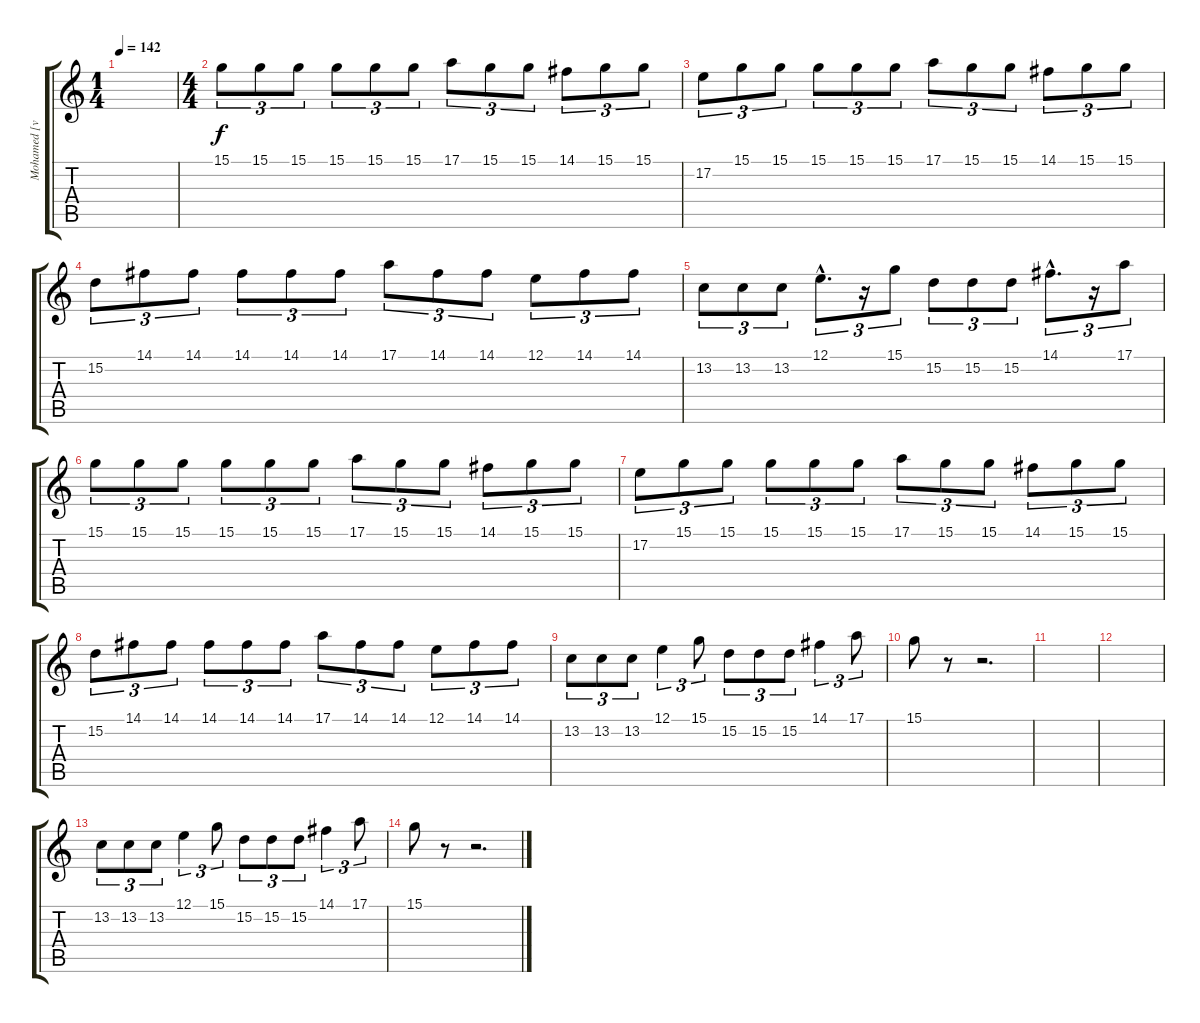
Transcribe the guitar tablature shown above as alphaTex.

\track ("Mohamed [violin]" "Mohamed [v") {instrument violin}
\staff {score tabs}
\tuning (E4 B3 G3 D3 A2 E2) {hide}
\ts (1 4)
\tempo 142
\clef g2
\ks c
|
\ts (4 4)
15.1.8{tu (3 2)} 15.1.8{tu (3 2)} 15.1.8{tu (3 2)} 15.1.8{tu (3 2)} 15.1.8{tu (3 2)} 15.1.8{tu (3 2)} 17.1.8{tu (3 2)} 15.1.8{tu (3 2)} 15.1.8{tu (3 2)} 14.1.8{tu (3 2)} 15.1.8{tu (3 2)} 15.1.8{tu (3 2)} |
17.2.8{tu (3 2)} 15.1.8{tu (3 2)} 15.1.8{tu (3 2)} 15.1.8{tu (3 2)} 15.1.8{tu (3 2)} 15.1.8{tu (3 2)} 17.1.8{tu (3 2)} 15.1.8{tu (3 2)} 15.1.8{tu (3 2)} 14.1.8{tu (3 2)} 15.1.8{tu (3 2)} 15.1.8{tu (3 2)} |
15.2.8{tu (3 2)} 14.1.8{tu (3 2)} 14.1.8{tu (3 2)} 14.1.8{tu (3 2)} 14.1.8{tu (3 2)} 14.1.8{tu (3 2)} 17.1.8{tu (3 2)} 14.1.8{tu (3 2)} 14.1.8{tu (3 2)} 12.1.8{tu (3 2)} 14.1.8{tu (3 2)} 14.1.8{tu (3 2)} |
13.2.8{tu (3 2)} 13.2.8{tu (3 2)} 13.2.8{tu (3 2)} 12.1{hac}.8{d tu (3 2)} r.16{tu (3 2)} 15.1.8{tu (3 2)} 15.2.8{tu (3 2)} 15.2.8{tu (3 2)} 15.2.8{tu (3 2)} 14.1{hac}.8{d tu (3 2)} r.16{tu (3 2)} 17.1.8{tu (3 2)} |
15.1.8{tu (3 2)} 15.1.8{tu (3 2)} 15.1.8{tu (3 2)} 15.1.8{tu (3 2)} 15.1.8{tu (3 2)} 15.1.8{tu (3 2)} 17.1.8{tu (3 2)} 15.1.8{tu (3 2)} 15.1.8{tu (3 2)} 14.1.8{tu (3 2)} 15.1.8{tu (3 2)} 15.1.8{tu (3 2)} |
17.2.8{tu (3 2)} 15.1.8{tu (3 2)} 15.1.8{tu (3 2)} 15.1.8{tu (3 2)} 15.1.8{tu (3 2)} 15.1.8{tu (3 2)} 17.1.8{tu (3 2)} 15.1.8{tu (3 2)} 15.1.8{tu (3 2)} 14.1.8{tu (3 2)} 15.1.8{tu (3 2)} 15.1.8{tu (3 2)} |
15.2.8{tu (3 2)} 14.1.8{tu (3 2)} 14.1.8{tu (3 2)} 14.1.8{tu (3 2)} 14.1.8{tu (3 2)} 14.1.8{tu (3 2)} 17.1.8{tu (3 2)} 14.1.8{tu (3 2)} 14.1.8{tu (3 2)} 12.1.8{tu (3 2)} 14.1.8{tu (3 2)} 14.1.8{tu (3 2)} |
13.2.8{tu (3 2)} 13.2.8{tu (3 2)} 13.2.8{tu (3 2)} 12.1.4{tu (3 2)} 15.1.8{tu (3 2)} 15.2.8{tu (3 2)} 15.2.8{tu (3 2)} 15.2.8{tu (3 2)} 14.1.4{tu (3 2)} 17.1.8{tu (3 2)} |
15.1.8 r.8 r.2{d} |
|
|
13.2.8{tu (3 2)} 13.2.8{tu (3 2)} 13.2.8{tu (3 2)} 12.1.4{tu (3 2)} 15.1.8{tu (3 2)} 15.2.8{tu (3 2)} 15.2.8{tu (3 2)} 15.2.8{tu (3 2)} 14.1.4{tu (3 2)} 17.1.8{tu (3 2)} |
15.1.8 r.8 r.2{d}
